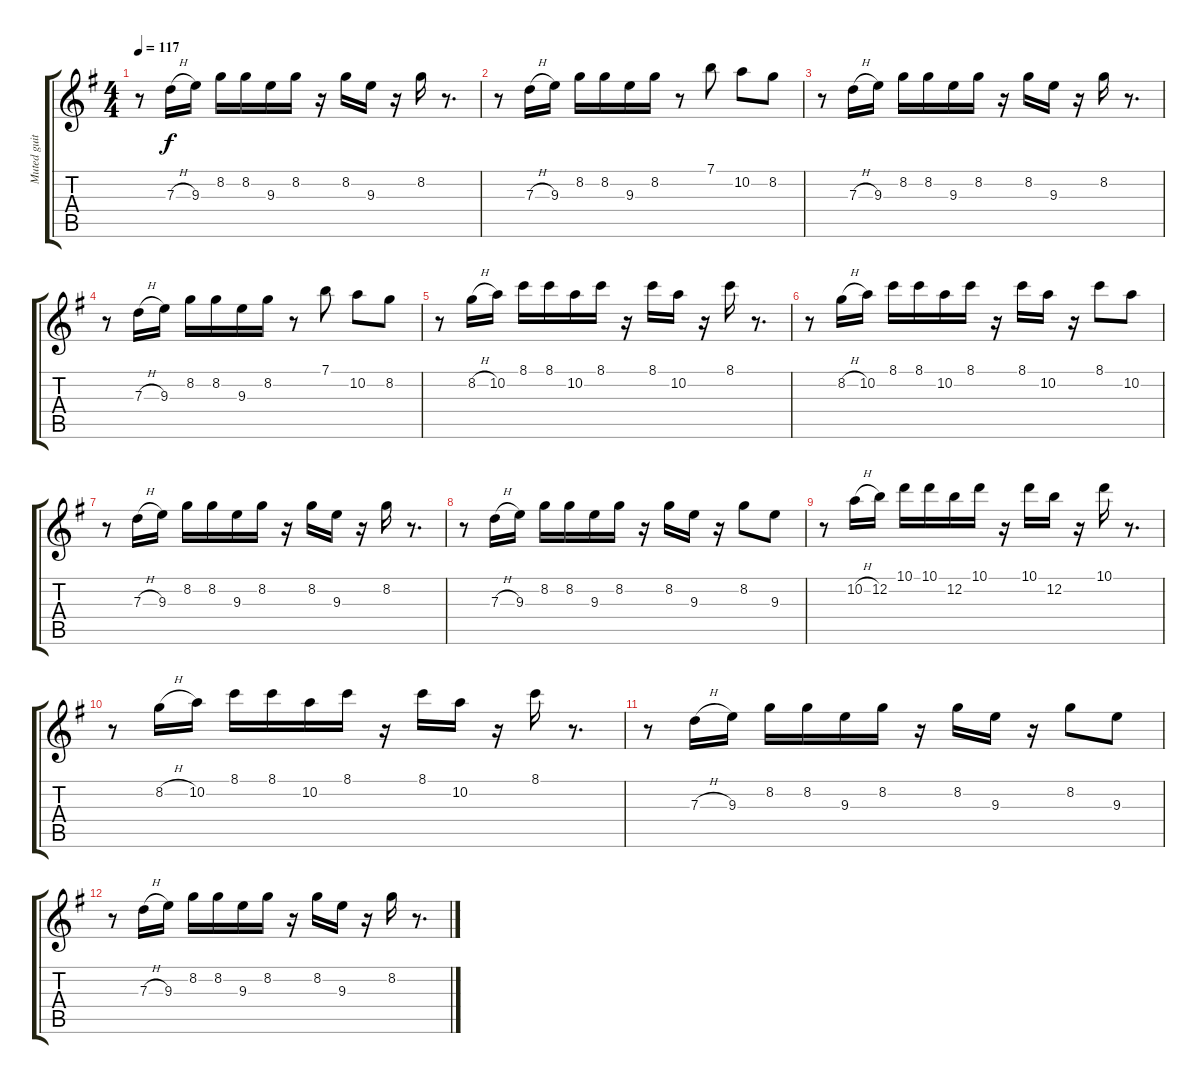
\track ("Muted guitar" "Muted guit") {instrument electricguitarmuted}
\staff {score tabs}
\tuning (E4 B3 G3 D3 A2 E2) {hide}
\ts (4 4)
\tempo 117
\clef g2
\ks g
r.8{dy f} 7.3{h}.16 9.3.16 8.2.16 8.2.16 9.3.16 8.2.16 r.16 8.2.16 9.3.16 r.16 8.2.16 r.8{d} |
r.8 7.3{h}.16 9.3.16 8.2.16 8.2.16 9.3.16 8.2.16 r.8 7.1.8 10.2.8 8.2.8 |
r.8 7.3{h}.16 9.3.16 8.2.16 8.2.16 9.3.16 8.2.16 r.16 8.2.16 9.3.16 r.16 8.2.16 r.8{d} |
r.8 7.3{h}.16 9.3.16 8.2.16 8.2.16 9.3.16 8.2.16 r.8 7.1.8 10.2.8 8.2.8 |
r.8 8.2{h}.16 10.2.16 8.1.16 8.1.16 10.2.16 8.1.16 r.16 8.1.16 10.2.16 r.16 8.1.16 r.8{d} |
r.8 8.2{h}.16 10.2.16 8.1.16 8.1.16 10.2.16 8.1.16 r.16 8.1.16 10.2.16 r.16 8.1.8 10.2.8 |
r.8 7.3{h}.16 9.3.16 8.2.16 8.2.16 9.3.16 8.2.16 r.16 8.2.16 9.3.16 r.16 8.2.16 r.8{d} |
r.8 7.3{h}.16 9.3.16 8.2.16 8.2.16 9.3.16 8.2.16 r.16 8.2.16 9.3.16 r.16 8.2.8 9.3.8 |
r.8 10.2{h}.16 12.2.16 10.1.16 10.1.16 12.2.16 10.1.16 r.16 10.1.16 12.2.16 r.16 10.1.16 r.8{d} |
r.8 8.2{h}.16 10.2.16 8.1.16 8.1.16 10.2.16 8.1.16 r.16 8.1.16 10.2.16 r.16 8.1.16 r.8{d} |
r.8 7.3{h}.16 9.3.16 8.2.16 8.2.16 9.3.16 8.2.16 r.16 8.2.16 9.3.16 r.16 8.2.8 9.3.8 |
r.8 7.3{h}.16 9.3.16 8.2.16 8.2.16 9.3.16 8.2.16 r.16 8.2.16 9.3.16 r.16 8.2.16 r.8{d}
